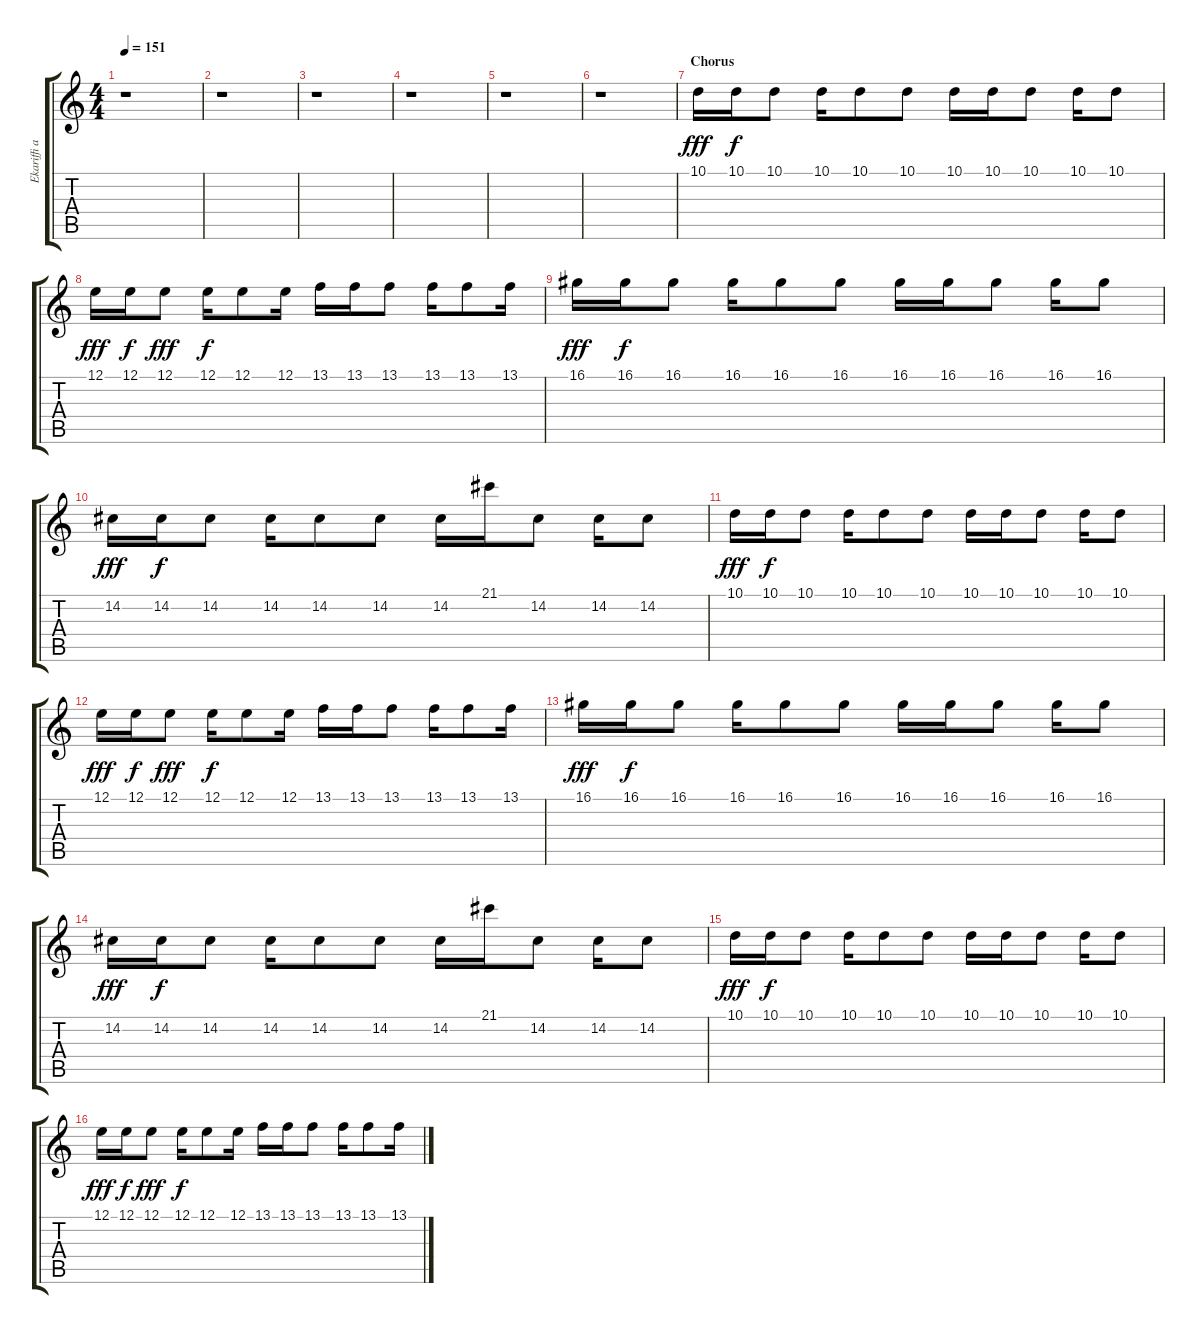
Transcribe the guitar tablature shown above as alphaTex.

\track ("Ekariffi arpeg" "Ekariffi a") {instrument lead1square}
\staff {score tabs}
\tuning (E4 B3 G3 D3 A2 E2) {hide}
\ts (4 4)
\tempo 151
\clef g2
\ks c
r.1{dy f} |
r.1 |
r.1 |
r.1 |
r.1 |
r.1 |
\section ("" "Chorus")
10.1.16{dy fff} 10.1.16{dy f} 10.1.8 10.1.16 10.1.8 10.1.8 10.1.16 10.1.16 10.1.8 10.1.16 10.1.8 |
12.1.16{dy fff} 12.1.16{dy f} 12.1.8{dy fff} 12.1.16{dy f} 12.1.8 12.1.16 13.1.16 13.1.16 13.1.8 13.1.16 13.1.8 13.1.16 |
16.1.16{dy fff} 16.1.16{dy f} 16.1.8 16.1.16 16.1.8 16.1.8 16.1.16 16.1.16 16.1.8 16.1.16 16.1.8 |
14.2.16{dy fff} 14.2.16{dy f} 14.2.8 14.2.16 14.2.8 14.2.8 14.2.16 21.1.16 14.2.8 14.2.16 14.2.8 |
10.1.16{dy fff} 10.1.16{dy f} 10.1.8 10.1.16 10.1.8 10.1.8 10.1.16 10.1.16 10.1.8 10.1.16 10.1.8 |
12.1.16{dy fff} 12.1.16{dy f} 12.1.8{dy fff} 12.1.16{dy f} 12.1.8 12.1.16 13.1.16 13.1.16 13.1.8 13.1.16 13.1.8 13.1.16 |
16.1.16{dy fff} 16.1.16{dy f} 16.1.8 16.1.16 16.1.8 16.1.8 16.1.16 16.1.16 16.1.8 16.1.16 16.1.8 |
14.2.16{dy fff} 14.2.16{dy f} 14.2.8 14.2.16 14.2.8 14.2.8 14.2.16 21.1.16 14.2.8 14.2.16 14.2.8 |
10.1.16{dy fff} 10.1.16{dy f} 10.1.8 10.1.16 10.1.8 10.1.8 10.1.16 10.1.16 10.1.8 10.1.16 10.1.8 |
12.1.16{dy fff} 12.1.16{dy f} 12.1.8{dy fff} 12.1.16{dy f} 12.1.8 12.1.16 13.1.16 13.1.16 13.1.8 13.1.16 13.1.8 13.1.16
